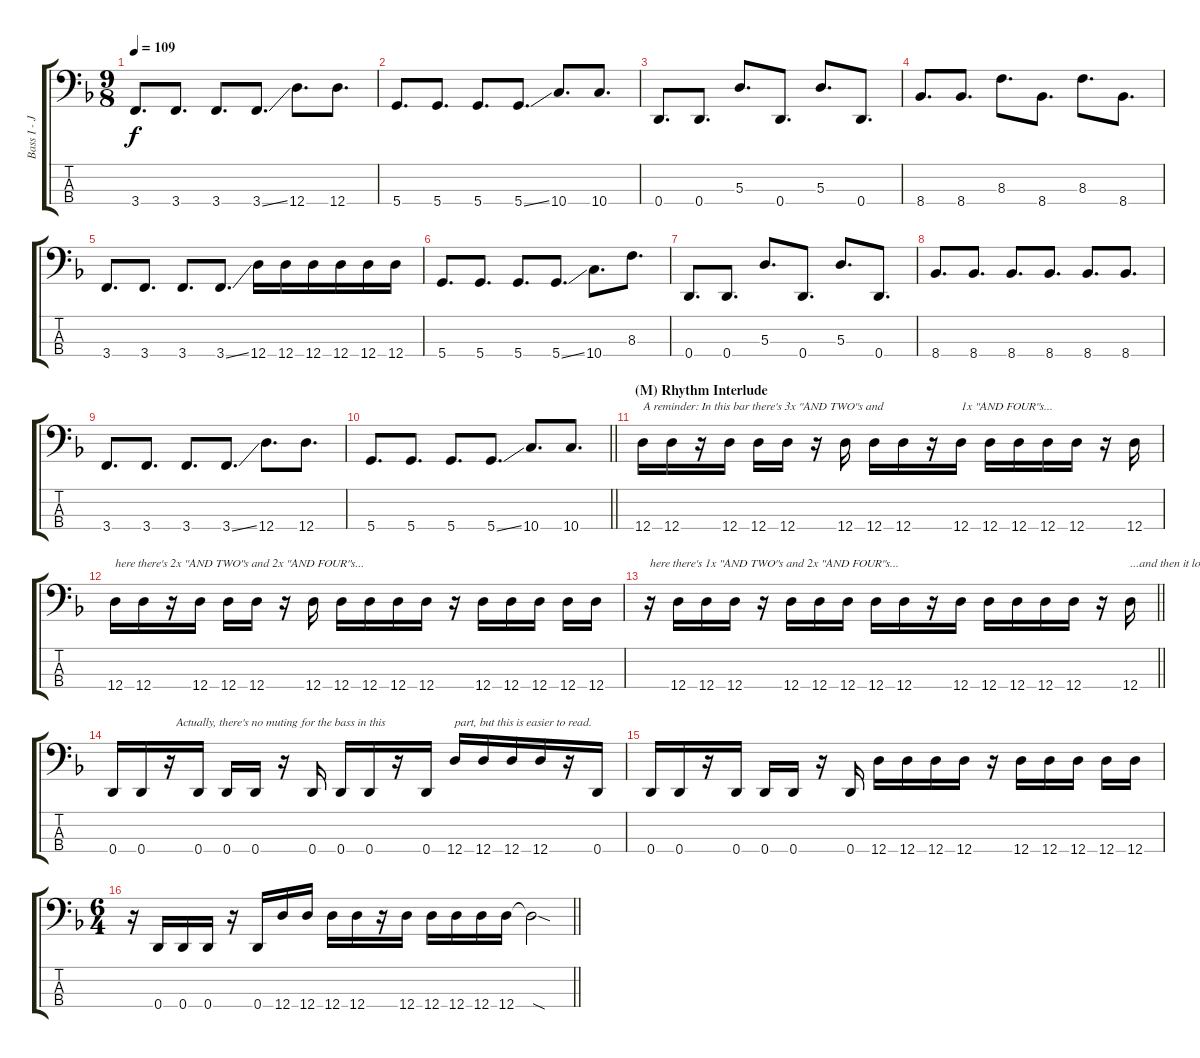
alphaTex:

\track ("Bass I - Justin" "Bass I - J") {instrument electricbasspick}
\staff {score tabs}
\tuning (G2 D2 A1 D1) {hide}
\ts (9 8)
\tempo 109
\clef f4
\ks dminor
3.4.8{d dy f} 3.4.8{d} 3.4.8{d} 3.4{ss}.8{d} 12.4.8{d} 12.4.8{d} |
5.4.8{d} 5.4.8{d} 5.4.8{d} 5.4{ss}.8{d} 10.4.8{d} 10.4.8{d} |
0.4.8{d} 0.4.8{d} 5.3.8{d} 0.4.8{d} 5.3.8{d} 0.4.8{d} |
8.4.8{d} 8.4.8{d} 8.3.8{d} 8.4.8{d} 8.3.8{d} 8.4.8{d} |
3.4.8{d} 3.4.8{d} 3.4.8{d} 3.4{ss}.8{d} 12.4.16 12.4.16 12.4.16 12.4.16 12.4.16 12.4.16 |
5.4.8{d} 5.4.8{d} 5.4.8{d} 5.4{ss}.8{d} 10.4.8{d} 8.3.8{d} |
0.4.8{d} 0.4.8{d} 5.3.8{d} 0.4.8{d} 5.3.8{d} 0.4.8{d} |
8.4.8{d} 8.4.8{d} 8.4.8{d} 8.4.8{d} 8.4.8{d} 8.4.8{d} |
3.4.8{d} 3.4.8{d} 3.4.8{d} 3.4{ss}.8{d} 12.4.8{d} 12.4.8{d} |
\barLineRight lightlight
5.4.8{d} 5.4.8{d} 5.4.8{d} 5.4{ss}.8{d} 10.4.8{d} 10.4.8{d} |
\section ("" "(M) Rhythm Interlude")
12.4.16{txt "A reminder: In this bar there's 3x \"AND TWO\"s and"} 12.4.16 r.16 12.4.16{beam split} 12.4.16 12.4.16 r.16{beam merge} 12.4.16{beam split} 12.4.16 12.4.16 r.16 12.4.16{txt "1x \"AND FOUR\"s..."} 12.4.16 12.4.16 12.4.16 12.4.16{beam split} r.16 12.4.16 |
12.4.16{txt "here there's 2x \"AND TWO\"s and 2x \"AND FOUR\"s..."} 12.4.16 r.16 12.4.16{beam split} 12.4.16 12.4.16 r.16{beam merge} 12.4.16{beam split} 12.4.16 12.4.16 12.4.16 12.4.16 r.16 12.4.16 12.4.16 12.4.16{beam split} 12.4.16 12.4.16 |
\barLineRight lightlight
r.16{txt "here there's 1x \"AND TWO\"s and 2x \"AND FOUR\"s..."} 12.4.16 12.4.16 12.4.16{beam split} r.16 12.4.16{beam merge} 12.4.16 12.4.16{beam split} 12.4.16 12.4.16 r.16 12.4.16 12.4.16 12.4.16 12.4.16 12.4.16{beam split} r.16 12.4.16{txt "...and then it loops."} |
0.4.16 0.4.16 r.16{txt "  Actually, there's no muting for the bass in this"} 0.4.16{beam split} 0.4.16 0.4.16 r.16 0.4.16{beam split} 0.4.16 0.4.16 r.16 0.4.16 12.4.16{txt "part, but this is easier to read."} 12.4.16 12.4.16 12.4.16 r.16 0.4.16 |
0.4.16 0.4.16 r.16 0.4.16{beam split} 0.4.16 0.4.16 r.16 0.4.16{beam split} 12.4.16 12.4.16 12.4.16 12.4.16 r.16 12.4.16 12.4.16 12.4.16{beam split} 12.4.16 12.4.16 |
\ts (6 4)
\barLineRight lightlight
r.16 0.4.16 0.4.16 0.4.16 r.16 0.4.16{beam Up beam merge} 12.4.16{beam Up} 12.4.16{beam Up beam split} 12.4.16 12.4.16 r.16 12.4.16 12.4.16 12.4.16 12.4.16 12.4.16 12.4{sod t}.2
